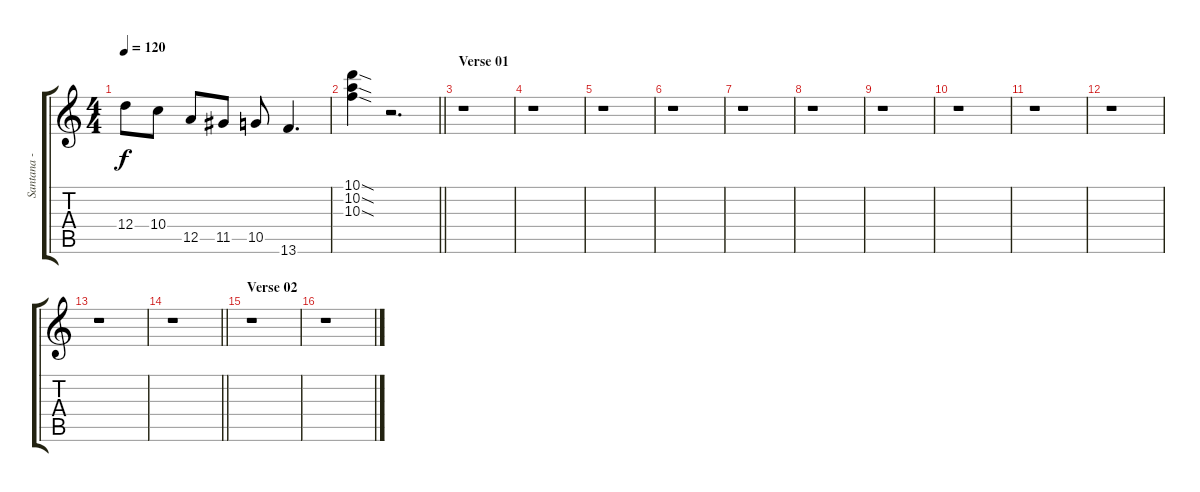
\track ("Santana - Solo" "Santana - ") {instrument distortionguitar}
\staff {score tabs}
\tuning (E4 B3 G3 D3 A2 E2) {hide}
\ts (4 4)
\tempo 120
\clef g2
\ks c
12.4.8{dy f} 10.4.8 12.5.8 11.5.8 10.5.8 13.6.4{d} |
\barLineRight lightlight
(10.1{sod} 10.2{sod} 10.3{sod}).4 r.2{d} |
\section ("" "Verse 01")
r.1 |
r.1 |
r.1 |
r.1 |
r.1 |
r.1 |
r.1 |
r.1 |
r.1 |
r.1 |
r.1 |
\barLineRight lightlight
r.1 |
\section ("" "Verse 02")
r.1 |
r.1
